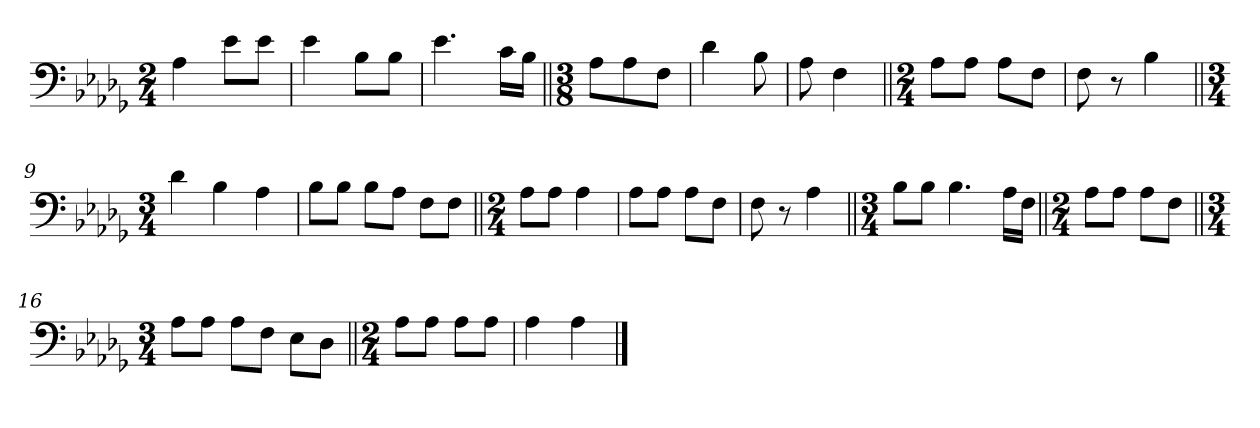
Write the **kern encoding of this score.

**kern
*part1
*staff1
*clefF4
*k[b-e-a-d-g-]
*M2/4
=1
4A-\
8e-\L
8e-\J
=2
4e-\
8B-\L
8B-\J
=3
4.e-\
16c\LL
16B-\JJ
=4||
*M3/8
8A-\L
8A-\
8F\J
=5
4d-\
8B-\
=6
8A-\
4F\
=7||
*M2/4
8A-\L
8A-\J
8A-\L
8F\J
=8
8F\
8r
4B-\
=9||
*M3/4
4d-\
4B-\
4A-\
=10
8B-\L
8B-\J
8B-\L
8A-\J
8F\L
8F\J
=11||
*M2/4
8A-\L
8A-\J
4A-\
=12
8A-\L
8A-\J
8A-\L
8F\J
=13
8F\
8r
4A-\
=14||
*M3/4
8B-\L
8B-\J
4.B-\
16A-\LL
16F\JJ
=15||
*M2/4
8A-\L
8A-\J
8A-\L
8F\J
=16||
*M3/4
8A-\L
8A-\J
8A-\L
8F\J
8E-\L
8D-\J
=17||
*M2/4
8A-\L
8A-\J
8A-\L
8A-\J
=18
4A-\
4A-\
==
*-
